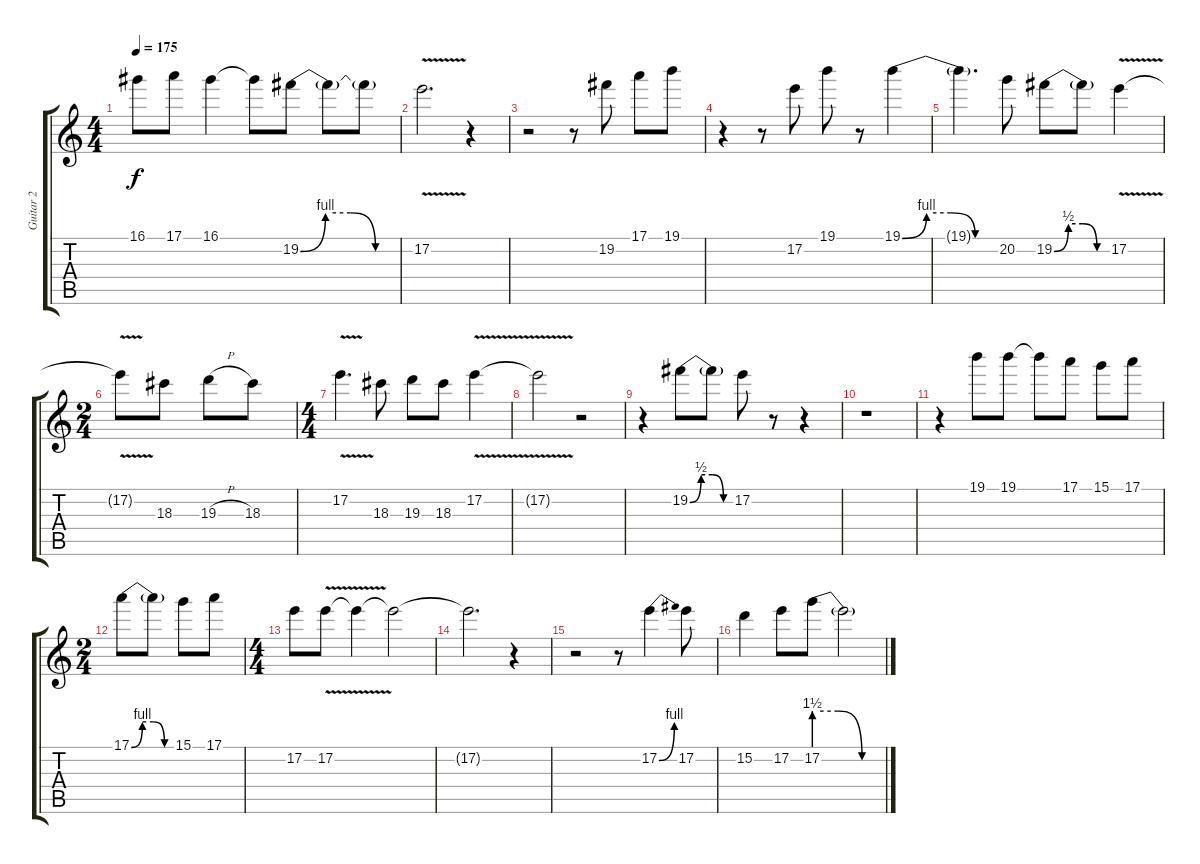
\track ("Guitar 2" "Guitar 2") {instrument overdrivenguitar}
\staff {score tabs}
\tuning (E4 B3 G3 D3 A2 E2) {hide}
\ts (4 4)
\tempo 175
\clef g2
\ks c
16.1.8{dy f} 17.1.8 16.1.4 16.1{t}.8 19.2{be (custom 0 0 15 4 30 4 45 0 60 0)}.8 19.2{t}.8 19.2{t}.8 |
17.2{v}.2{d} r.4 |
r.2 r.8 19.2.8 17.1.8 19.1.8 |
r.4 r.8 17.2.8 19.1.8 r.8 19.1{be (custom 0 0 15 4 30 4 45 0 60 0)}.4 |
19.1{t}.4{d} 20.2.8 19.2{be (custom 0 0 15 2 30 2 45 0 60 0)}.8 19.2{t}.8 17.2{v}.4 |
\ts (2 4)
17.2{t}.8 18.3.8 19.3{h}.8 18.3.8 |
\ts (4 4)
17.2{v}.4{d} 18.3.8 19.3.8 18.3.8 17.2{v}.4 |
17.2{t}.2 r.2 |
r.4 19.2{be (custom 0 0 15 2 30 2 45 0 60 0)}.8 19.2{t}.8 17.2.8 r.8 r.4 |
r.1 |
r.4 19.1.8 19.1.8 19.1{t}.8 17.1.8 15.1.8 17.1.8 |
\ts (2 4)
17.1{be (custom 0 0 15 4 30 4 45 0 60 0)}.8 17.1{t}.8 15.1.8 17.1.8 |
\ts (4 4)
17.2.8 17.2{v}.8 17.2{t}.4 17.2{t}.2 |
17.2{t}.2{d} r.4 |
r.2 r.8 17.2{be (bend 0 0 60 4)}.4 17.2.8 |
15.2.4 17.2.8 17.2{be (custom 0 6 20 6 40 0 60 0)}.8 17.2{t}.2
